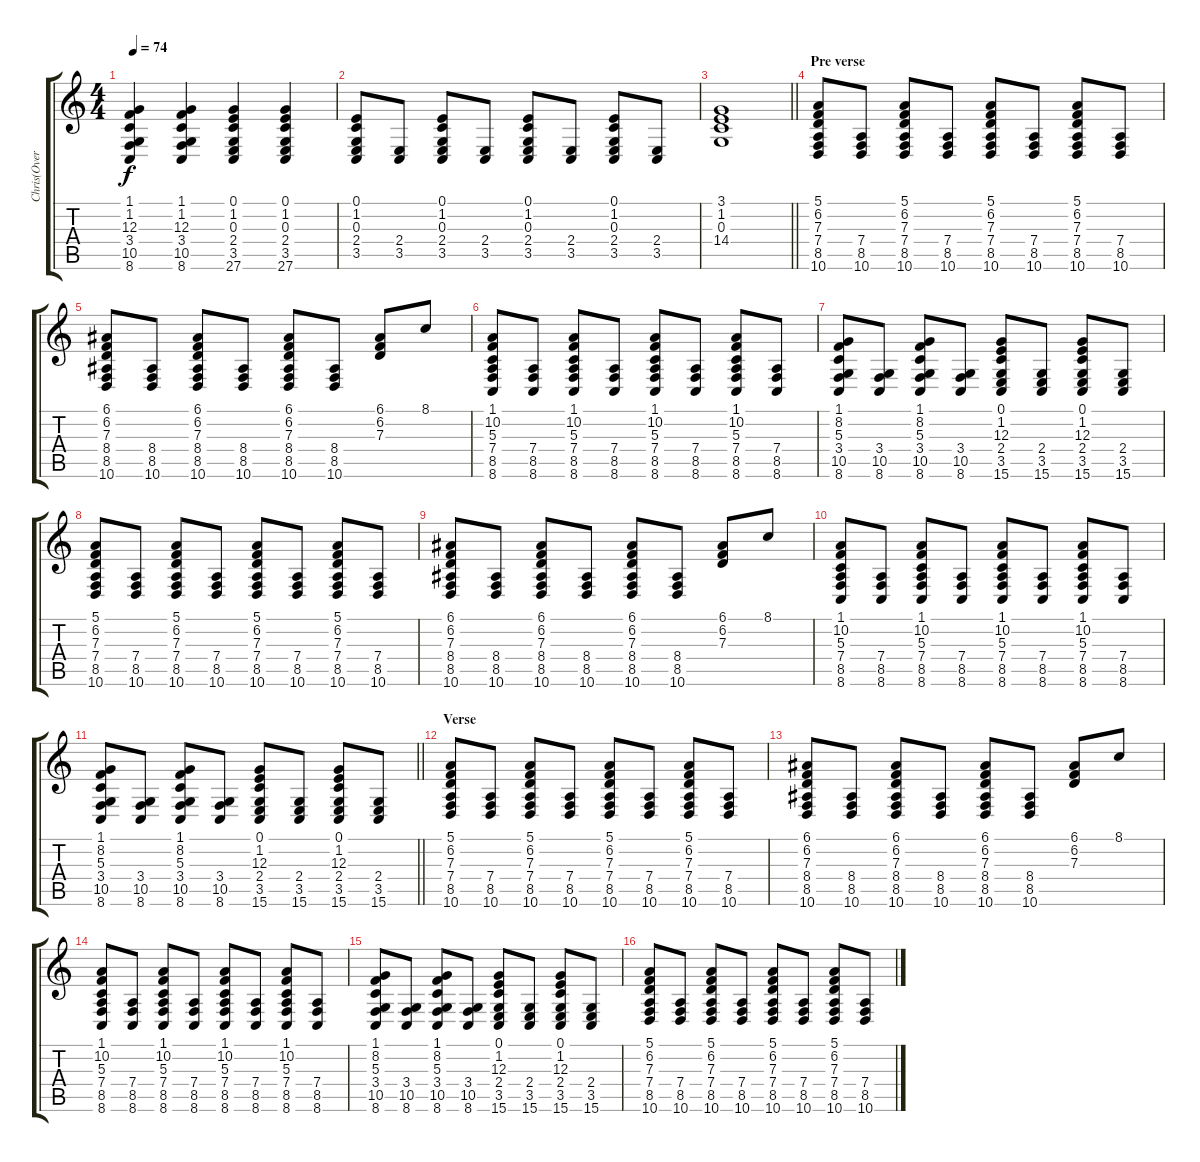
\track ("Chris(Overdub)" "Chris(Over") {instrument brightacousticpiano}
\staff {score tabs}
\tuning (E4 B3 G3 D3 A2 E2) {hide}
\ts (4 4)
\tempo 74
\clef g2
\ks c
(1.1 1.2 12.3 3.4 10.5 8.6).4{dy f} (1.1 1.2 12.3 3.4 10.5 8.6).4 (0.1 1.2 0.3 2.4 3.5 27.6).4 (0.1 1.2 0.3 2.4 3.5 27.6).4 |
(0.1 1.2 0.3 2.4 3.5).8 (2.4 3.5).8 (0.1 1.2 0.3 2.4 3.5).8 (2.4 3.5).8 (0.1 1.2 0.3 2.4 3.5).8 (2.4 3.5).8 (0.1 1.2 0.3 2.4 3.5).8 (2.4 3.5).8 |
\barLineRight lightlight
(3.1 1.2 0.3 14.4).1 |
\section ("" "Pre verse")
(5.1 6.2 7.3 7.4 8.5 10.6).8 (7.4 8.5 10.6).8 (5.1 6.2 7.3 7.4 8.5 10.6).8 (7.4 8.5 10.6).8 (5.1 6.2 7.3 7.4 8.5 10.6).8 (7.4 8.5 10.6).8 (5.1 6.2 7.3 7.4 8.5 10.6).8 (7.4 8.5 10.6).8 |
(6.1 6.2 7.3 8.4 8.5 10.6).8 (8.4 8.5 10.6).8 (6.1 6.2 7.3 8.4 8.5 10.6).8 (8.4 8.5 10.6).8 (6.1 6.2 7.3 8.4 8.5 10.6).8 (8.4 8.5 10.6).8 (6.1 6.2 7.3).8 8.1.8 |
(1.1 10.2 5.3 7.4 8.5 8.6).8 (7.4 8.5 8.6).8 (1.1 10.2 5.3 7.4 8.5 8.6).8 (7.4 8.5 8.6).8 (1.1 10.2 5.3 7.4 8.5 8.6).8 (7.4 8.5 8.6).8 (1.1 10.2 5.3 7.4 8.5 8.6).8 (7.4 8.5 8.6).8 |
(1.1 8.2 5.3 3.4 10.5 8.6).8 (3.4 10.5 8.6).8 (1.1 8.2 5.3 3.4 10.5 8.6).8 (3.4 10.5 8.6).8 (0.1 1.2 12.3 2.4 3.5 15.6).8 (2.4 3.5 15.6).8 (0.1 1.2 12.3 2.4 3.5 15.6).8 (2.4 3.5 15.6).8 |
(5.1 6.2 7.3 7.4 8.5 10.6).8 (7.4 8.5 10.6).8 (5.1 6.2 7.3 7.4 8.5 10.6).8 (7.4 8.5 10.6).8 (5.1 6.2 7.3 7.4 8.5 10.6).8 (7.4 8.5 10.6).8 (5.1 6.2 7.3 7.4 8.5 10.6).8 (7.4 8.5 10.6).8 |
(6.1 6.2 7.3 8.4 8.5 10.6).8 (8.4 8.5 10.6).8 (6.1 6.2 7.3 8.4 8.5 10.6).8 (8.4 8.5 10.6).8 (6.1 6.2 7.3 8.4 8.5 10.6).8 (8.4 8.5 10.6).8 (6.1 6.2 7.3).8 8.1.8 |
(1.1 10.2 5.3 7.4 8.5 8.6).8 (7.4 8.5 8.6).8 (1.1 10.2 5.3 7.4 8.5 8.6).8 (7.4 8.5 8.6).8 (1.1 10.2 5.3 7.4 8.5 8.6).8 (7.4 8.5 8.6).8 (1.1 10.2 5.3 7.4 8.5 8.6).8 (7.4 8.5 8.6).8 |
\barLineRight lightlight
(1.1 8.2 5.3 3.4 10.5 8.6).8 (3.4 10.5 8.6).8 (1.1 8.2 5.3 3.4 10.5 8.6).8 (3.4 10.5 8.6).8 (0.1 1.2 12.3 2.4 3.5 15.6).8 (2.4 3.5 15.6).8 (0.1 1.2 12.3 2.4 3.5 15.6).8 (2.4 3.5 15.6).8 |
\section ("" "Verse")
(5.1 6.2 7.3 7.4 8.5 10.6).8 (7.4 8.5 10.6).8 (5.1 6.2 7.3 7.4 8.5 10.6).8 (7.4 8.5 10.6).8 (5.1 6.2 7.3 7.4 8.5 10.6).8 (7.4 8.5 10.6).8 (5.1 6.2 7.3 7.4 8.5 10.6).8 (7.4 8.5 10.6).8 |
(6.1 6.2 7.3 8.4 8.5 10.6).8 (8.4 8.5 10.6).8 (6.1 6.2 7.3 8.4 8.5 10.6).8 (8.4 8.5 10.6).8 (6.1 6.2 7.3 8.4 8.5 10.6).8 (8.4 8.5 10.6).8 (6.1 6.2 7.3).8 8.1.8 |
(1.1 10.2 5.3 7.4 8.5 8.6).8 (7.4 8.5 8.6).8 (1.1 10.2 5.3 7.4 8.5 8.6).8 (7.4 8.5 8.6).8 (1.1 10.2 5.3 7.4 8.5 8.6).8 (7.4 8.5 8.6).8 (1.1 10.2 5.3 7.4 8.5 8.6).8 (7.4 8.5 8.6).8 |
(1.1 8.2 5.3 3.4 10.5 8.6).8 (3.4 10.5 8.6).8 (1.1 8.2 5.3 3.4 10.5 8.6).8 (3.4 10.5 8.6).8 (0.1 1.2 12.3 2.4 3.5 15.6).8 (2.4 3.5 15.6).8 (0.1 1.2 12.3 2.4 3.5 15.6).8 (2.4 3.5 15.6).8 |
(5.1 6.2 7.3 7.4 8.5 10.6).8 (7.4 8.5 10.6).8 (5.1 6.2 7.3 7.4 8.5 10.6).8 (7.4 8.5 10.6).8 (5.1 6.2 7.3 7.4 8.5 10.6).8 (7.4 8.5 10.6).8 (5.1 6.2 7.3 7.4 8.5 10.6).8 (7.4 8.5 10.6).8
